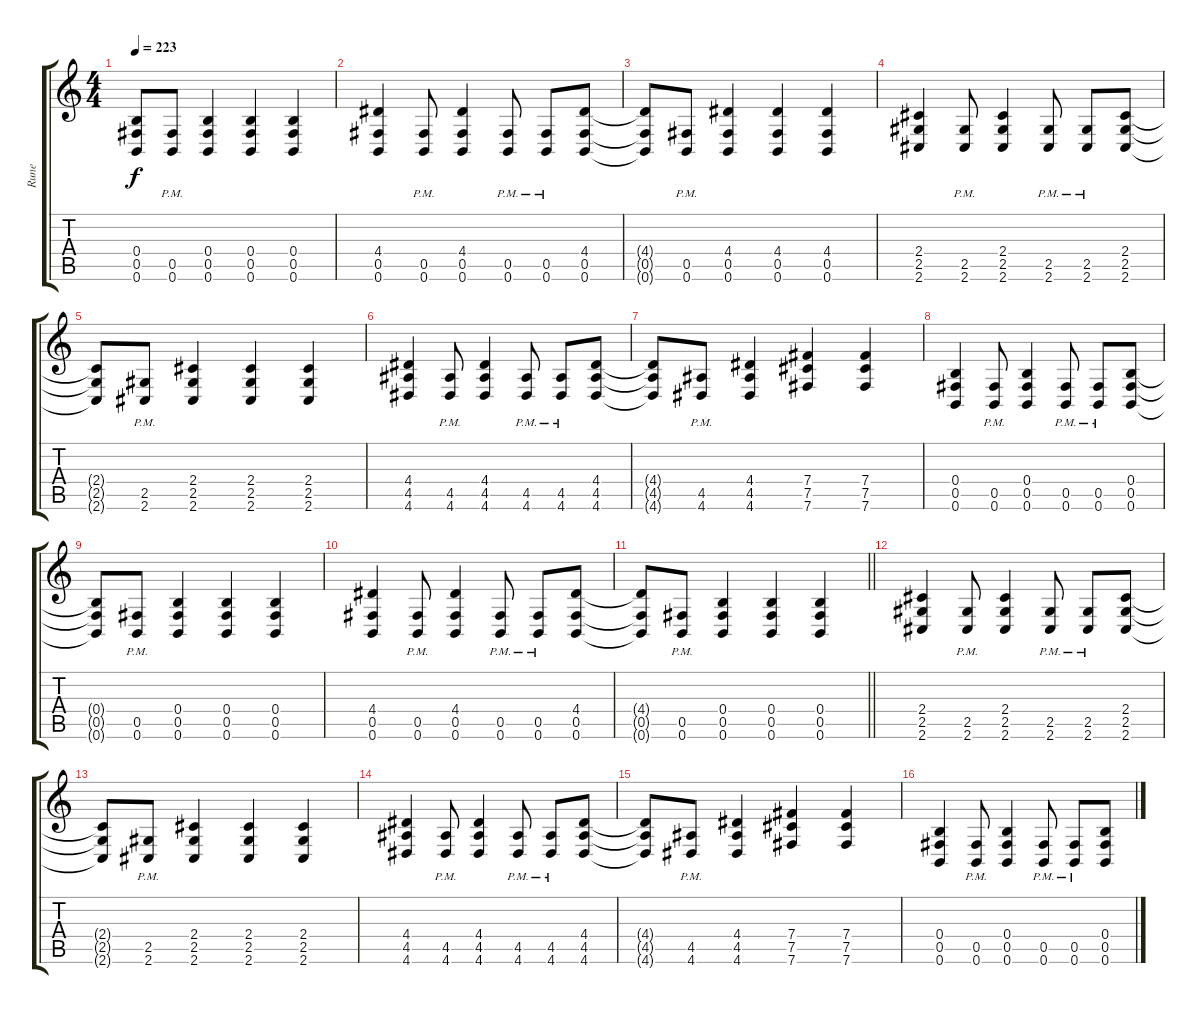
\track ("Rune" "Rune") {instrument distortionguitar}
\staff {score tabs}
\tuning (Db4 Ab3 E3 B2 Gb2 B1) {hide}
\ts (4 4)
\tempo 223
\clef g2
\ks c
(0.4{t} 0.5{t} 0.6{t}).8{dy f} (0.5{pm} 0.6{pm}).8 (0.4 0.5 0.6).4 (0.4 0.5 0.6).4 (0.4 0.5 0.6).4 |
(4.4 0.5 0.6).4 (0.5{pm} 0.6{pm}).8 (4.4 0.5 0.6).4 (0.5{pm} 0.6{pm}).8 (0.5{pm} 0.6{pm}).8 (4.4 0.5 0.6).8 |
(4.4{t} 0.5{t} 0.6{t}).8 (0.5{pm} 0.6{pm}).8 (4.4 0.5 0.6).4 (4.4 0.5 0.6).4 (4.4 0.5 0.6).4 |
(2.4 2.5 2.6).4 (2.5{pm} 2.6{pm}).8 (2.4 2.5 2.6).4 (2.5{pm} 2.6{pm}).8 (2.5{pm} 2.6{pm}).8 (2.4 2.5 2.6).8 |
(2.4{t} 2.5{t} 2.6{t}).8 (2.5{pm} 2.6{pm}).8 (2.4 2.5 2.6).4 (2.4 2.5 2.6).4 (2.4 2.5 2.6).4 |
(4.4 4.5 4.6).4 (4.5{pm} 4.6{pm}).8 (4.4 4.5 4.6).4 (4.5{pm} 4.6{pm}).8 (4.5{pm} 4.6{pm}).8 (4.4 4.5 4.6).8 |
(4.4{t} 4.5{t} 4.6{t}).8 (4.5{pm} 4.6{pm}).8 (4.4 4.5 4.6).4 (7.4 7.5 7.6).4 (7.4 7.5 7.6).4 |
(0.4 0.5 0.6).4 (0.5{pm} 0.6{pm}).8 (0.4 0.5 0.6).4 (0.5{pm} 0.6{pm}).8 (0.5{pm} 0.6{pm}).8 (0.4 0.5 0.6).8 |
(0.4{t} 0.5{t} 0.6{t}).8 (0.5{pm} 0.6{pm}).8 (0.4 0.5 0.6).4 (0.4 0.5 0.6).4 (0.4 0.5 0.6).4 |
(4.4 0.5 0.6).4 (0.5{pm} 0.6{pm}).8 (4.4 0.5 0.6).4 (0.5{pm} 0.6{pm}).8 (0.5{pm} 0.6{pm}).8 (4.4 0.5 0.6).8 |
\barLineRight lightlight
(4.4{t} 0.5{t} 0.6{t}).8 (0.5{pm} 0.6{pm}).8 (0.4 0.5 0.6).4 (0.4 0.5 0.6).4 (0.4 0.5 0.6).4 |
(2.4 2.5 2.6).4 (2.5{pm} 2.6{pm}).8 (2.4 2.5 2.6).4 (2.5{pm} 2.6{pm}).8 (2.5{pm} 2.6{pm}).8 (2.4 2.5 2.6).8 |
(2.4{t} 2.5{t} 2.6{t}).8 (2.5{pm} 2.6{pm}).8 (2.4 2.5 2.6).4 (2.4 2.5 2.6).4 (2.4 2.5 2.6).4 |
(4.4 4.5 4.6).4 (4.5{pm} 4.6{pm}).8 (4.4 4.5 4.6).4 (4.5{pm} 4.6{pm}).8 (4.5{pm} 4.6{pm}).8 (4.4 4.5 4.6).8 |
(4.4{t} 4.5{t} 4.6{t}).8 (4.5{pm} 4.6{pm}).8 (4.4 4.5 4.6).4 (7.4 7.5 7.6).4 (7.4 7.5 7.6).4 |
(0.4 0.5 0.6).4 (0.5{pm} 0.6{pm}).8 (0.4 0.5 0.6).4 (0.5{pm} 0.6{pm}).8 (0.5{pm} 0.6{pm}).8 (0.4 0.5 0.6).8
